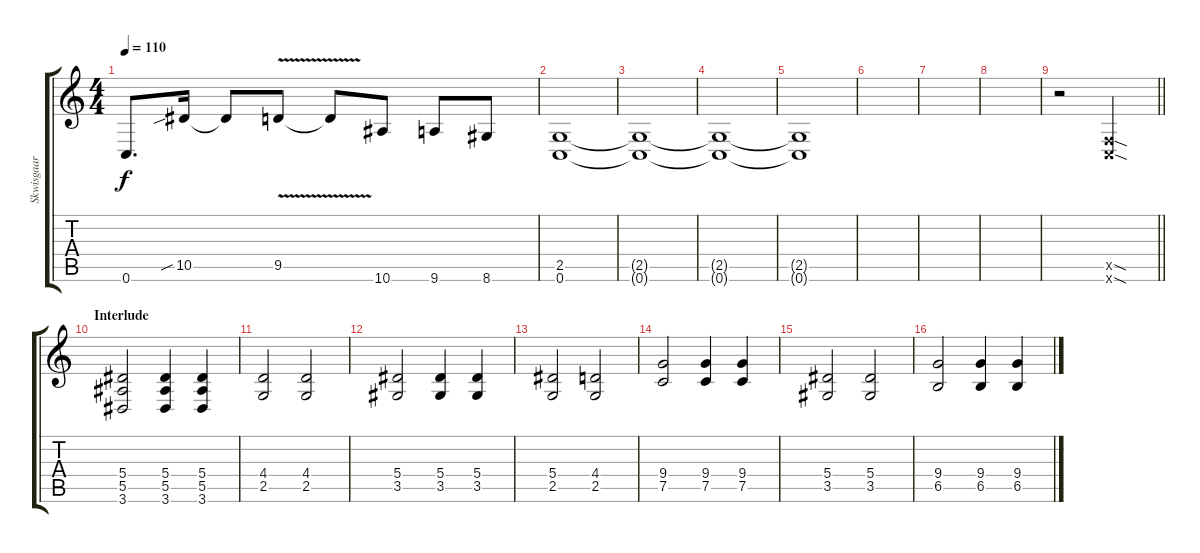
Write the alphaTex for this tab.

\track ("Skwisgaar Skwigelf (Lead Guitar 1)" "Skwisgaar ") {instrument distortionguitar}
\staff {score tabs}
\tuning (C4 G3 Eb3 Bb2 F2 C2) {hide}
\ts (4 4)
\tempo 110
\clef g2
\ks c
0.6.8{d dy f} 10.5{sib}.16 10.5{t}.8 9.5{v}.8 9.5{t}.8 10.6.8 9.6.8 8.6.8 |
(2.5 0.6).1 |
(2.5{t} 0.6{t}).1 |
(2.5{t} 0.6{t}).1 |
(2.5{t} 0.6{t}).1 |
|
|
|
\barLineRight lightlight
r.2 (0.5{sod x} 0.6{sod x}).2 |
\section ("" "Interlude")
(5.4 5.5 3.6).2 (5.4 5.5 3.6).4 (5.4 5.5 3.6).4 |
(4.4 2.5).2 (4.4 2.5).2 |
(5.4 3.5).2 (5.4 3.5).4 (5.4 3.5).4 |
(5.4 2.5).2 (4.4 2.5).2 |
(9.4 7.5).2 (9.4 7.5).4 (9.4 7.5).4 |
(5.4 3.5).2 (5.4 3.5).2 |
(9.4 6.5).2 (9.4 6.5).4 (9.4 6.5).4
